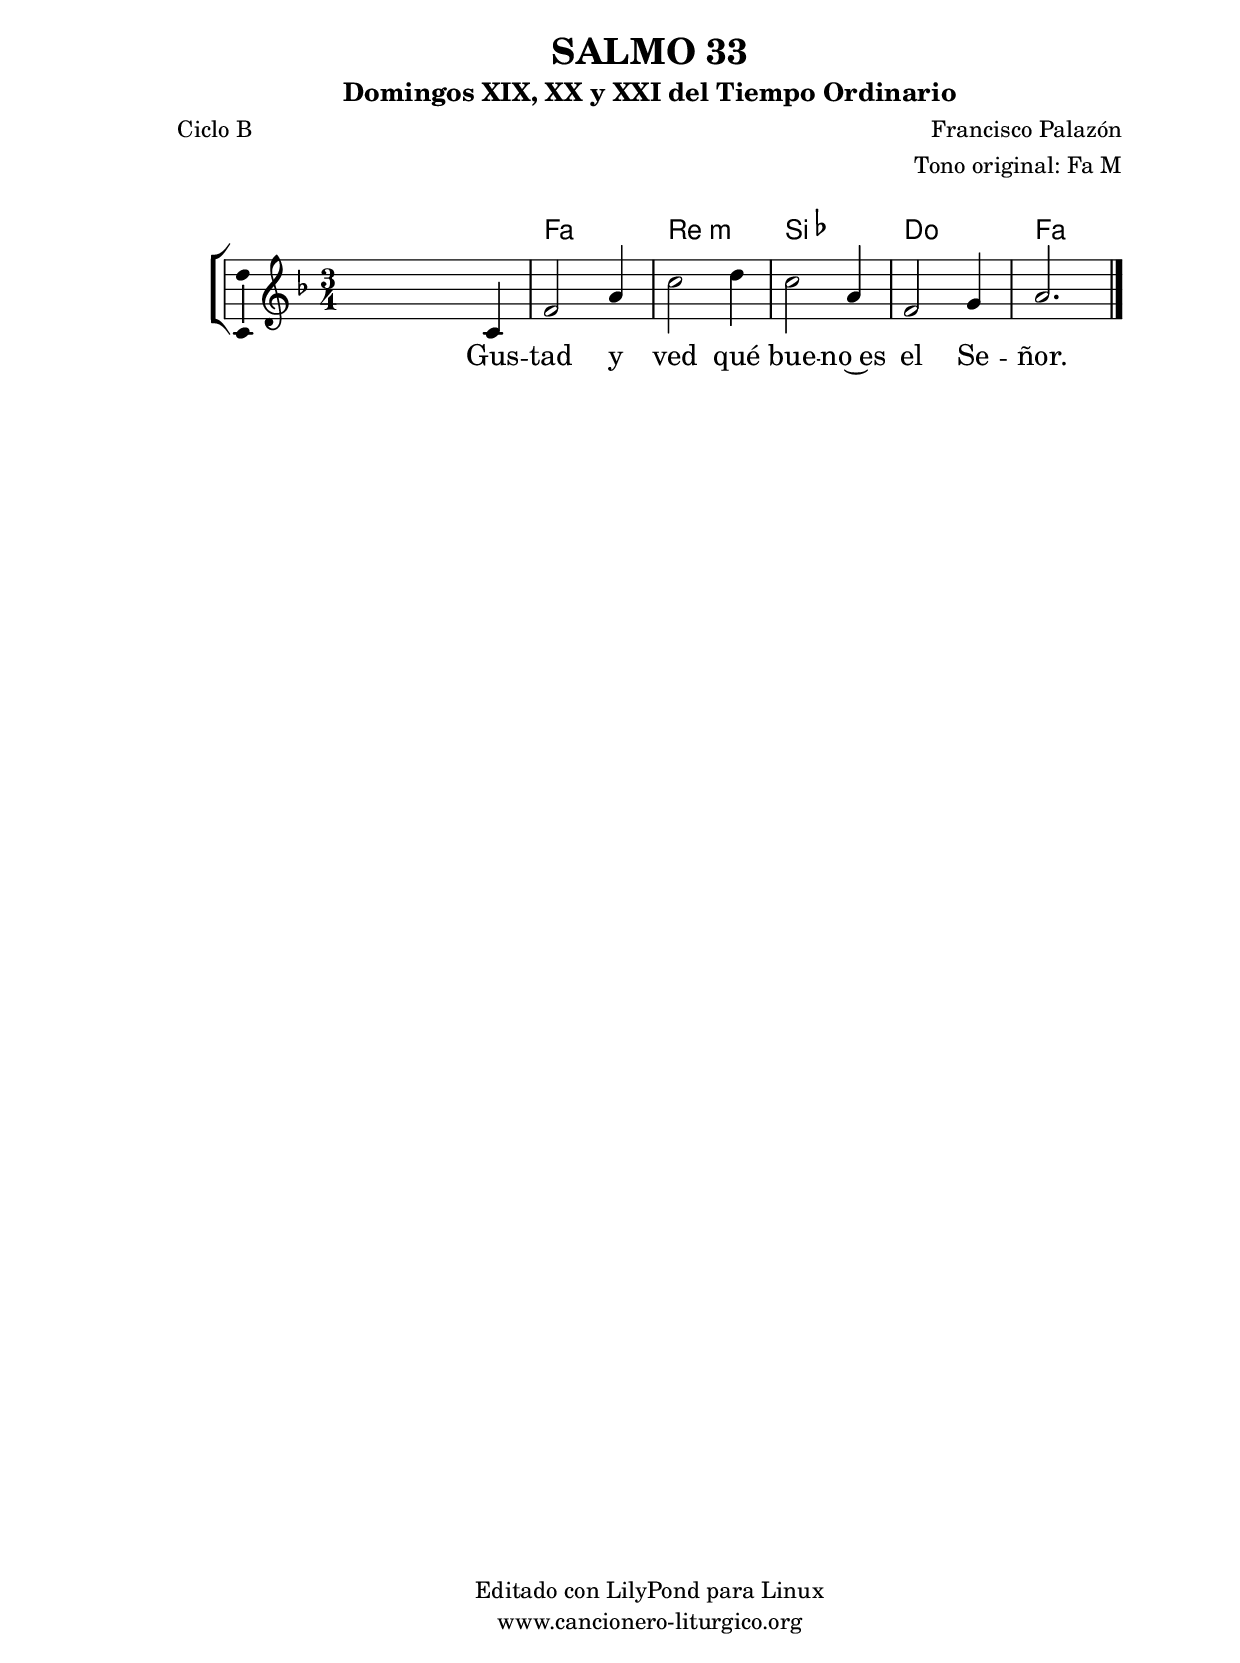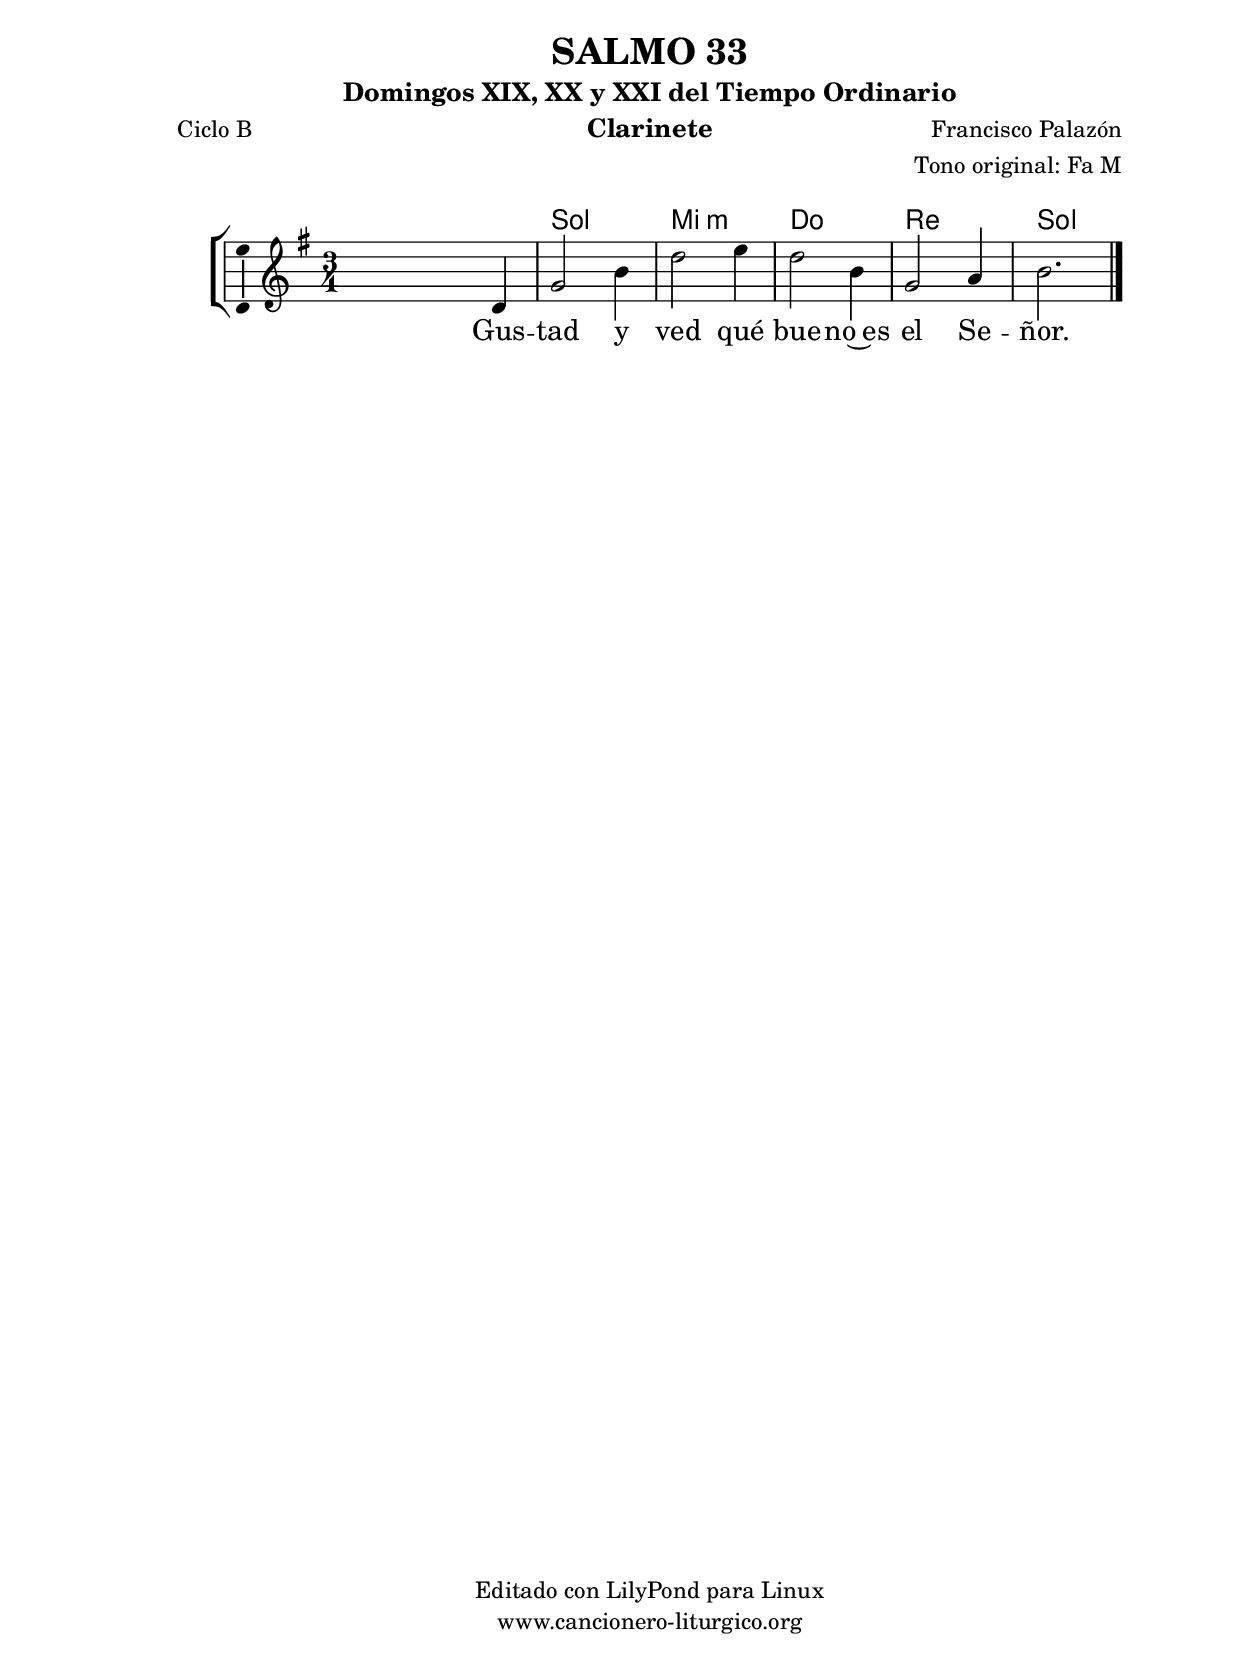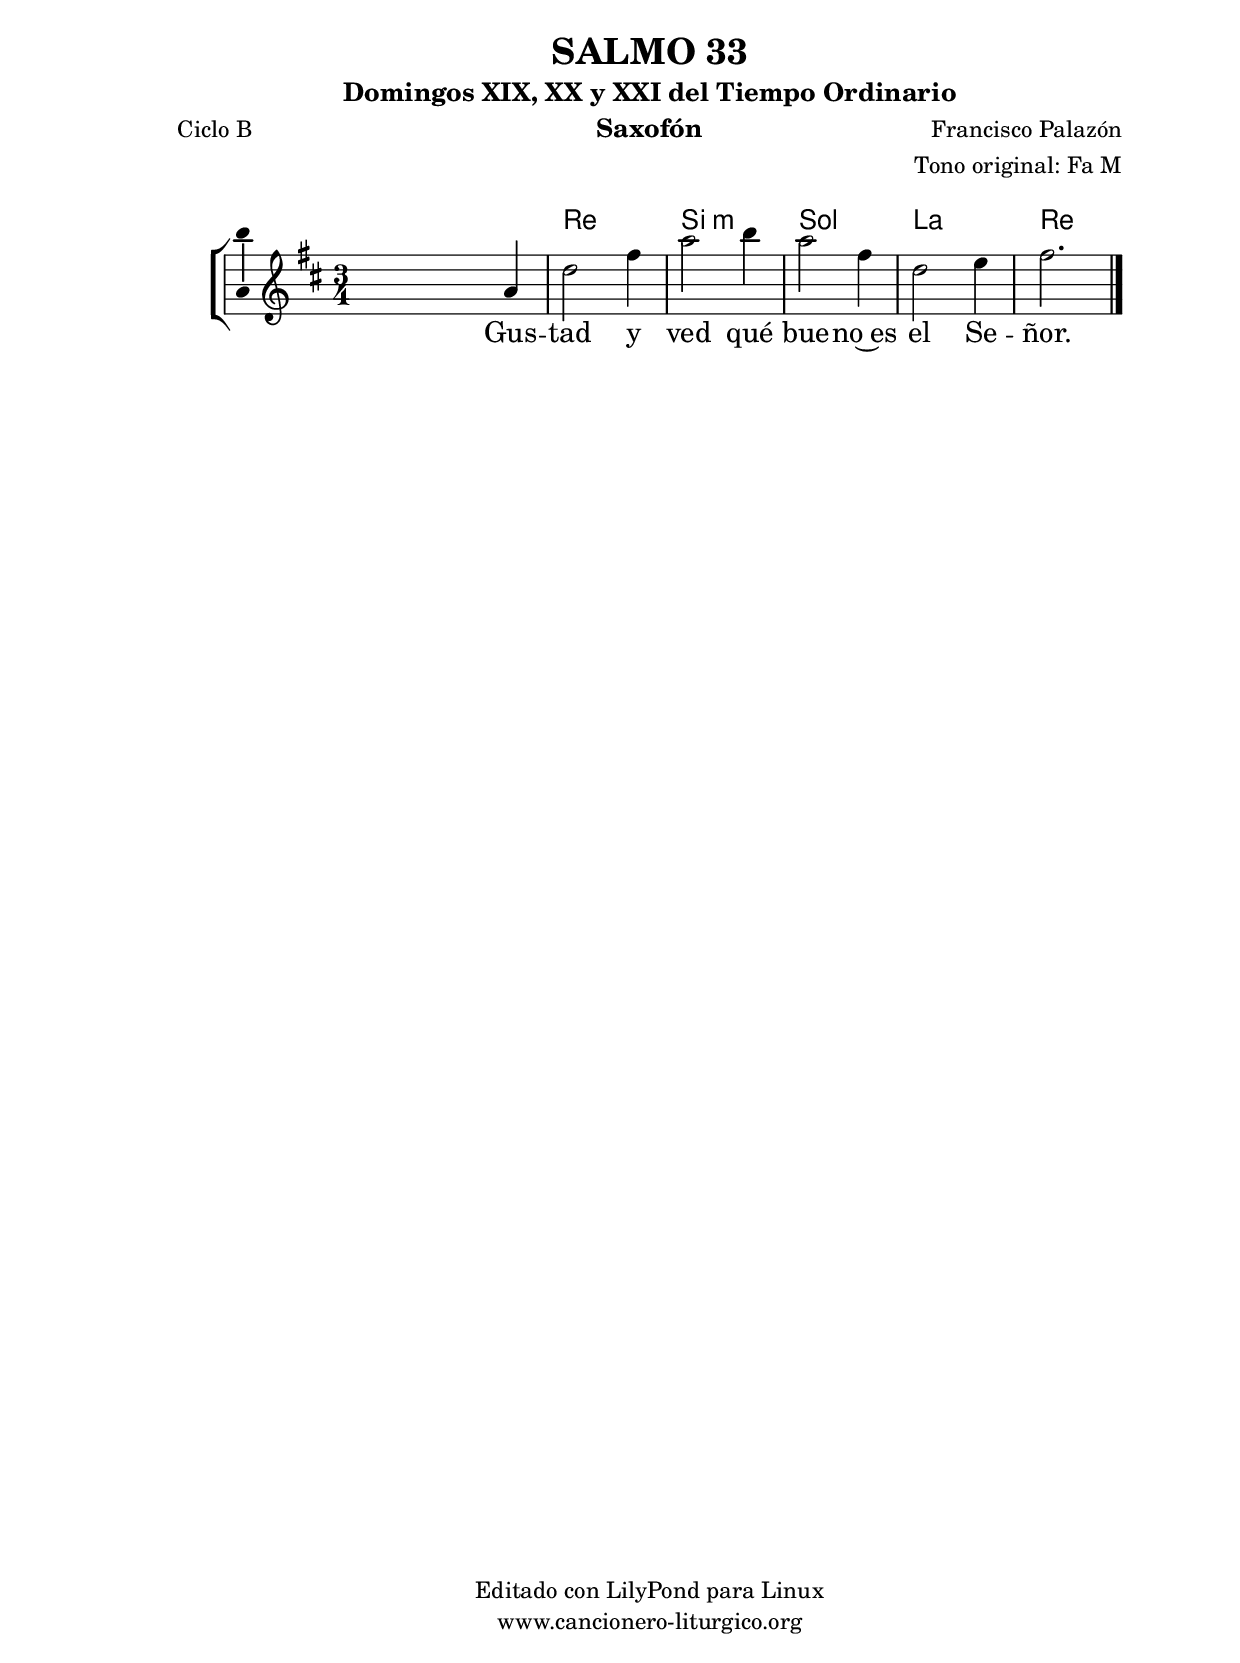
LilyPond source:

%
%para convertir .midi en .wav:
%timidity filename.midi -Ow -o finename.wav
%
%
%Para convertir de .wav a .mp3:
%lame -h -m j filename.wav
%
%
%para escuchar el midi:
%timidity nombrefichero.midi
%


%versión de lilypond para la que se ha escrito esta partitura:
\version "2.16.0"

	%Tamaño papel
	#(set-default-paper-size "a4")
	%Tamaño partitura
	#(set-global-staff-size 20)
	%No responde al pulsar sobre una nota
	#(ly:set-option 'point-and-click #f)

%parámetros del encabezamiento:
\header {
	title = "SALMO 33"
	subtitle = "Domingos XIX, XX y XXI del Tiempo Ordinario"
	composer = "Francisco Palazón"
	poet = "Ciclo B"
	meter = ""
	arranger = "Tono original: Fa M"
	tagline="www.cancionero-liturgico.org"
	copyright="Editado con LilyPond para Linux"
	tiempo = "Ordinario"
	usos = "Salmo"
	letra = "Gustad y ved qué bueno es el Señor."
	}

%parámetros asociados al papel:
\paper  {
	oddHeaderMarkup = \markup {\fill-line { \on-the-fly #not-first-page \fromproperty #'header:title \on-the-fly #not-first-page \fromproperty #'header:composer }}
	evenHeaderMarkup = \markup {\fill-line { \fromproperty #'header:composer \fromproperty #'header:title }}
	#(set-paper-size "a4")
	print-page-number = ##f
	first-page-number = 1
	print-first-page-number = ##f
%	head-separation = 3.0 \cm
	top-margin = 2.0 \cm
	bottom-margin = 0.5\cm
%%%	bottom-margin = -1.0\cm
	left-margin = 3.0 \cm
	line-width = 16.0 \cm 
	indent = 8\mm
	interscoreline = 2.\mm
	between-system-space = 15\mm
%	para que las partituras no llenen la hoja:
	ragged-bottom = ##t
%	idem para la última hoja:
	ragged-last-bottom = ##f
%	para que las partituras llenen el ancho del papel:
	ragged-last = ##f
	after-title-space = 2.5 \cm
%page-count=1
%system-count=8

	%Flexible Vertical Spacing
%	markup-markup-spacing =
%	#'((basic-distance . 15) (minimum-distance . 15) (padding . 3))
	markup-system-spacing =
	#'((basic-distance . 15) (minimum-distance . 15) (padding . 3))
	system-system-spacing =
	#'((basic-distance . 15) (minimum-distance . 15) (padding . 3))
	score-system-spacing =
	#'((basic-distance . 15) (minimum-distance . 15) (padding . 5))
%	top-system-spacing = % header
%	#'((basic-distance . 8) (minimum-distance . 0) (padding . 3))
%	top-markup-spacing =
%	#'((basic-distance . 20) (minimum-distance . 20) (padding . 3))
	last-bottom-spacing = % footer
	#'((basic-distance . 5) (minimum-distance . 5) (padding . 3))
%	score-markup-spacing =
%	#'((basic-distance . 16) (minimum-distance . 13) (padding . 3))

	}


%parámetros que afectan a toda la partitura:
global =  {
	%clave de sol (G):
	\clef G
	%armadura:
%	\transpose a c'
	\key f \major
	\tempo 4=120
	\set Score.tempoHideNote = ##t
	}


acordes = {
	\italianChords
	\chordmode {
%	\transpose a c'
{
s2.
f2. d:m bes c f

	}
	}
}


melodia = 
%	\transpose a c'
{
	\relative c'{
	\time 3/4

s2 c4
f2 a4
c2 d4
c2 a4
f2 g4
a2.

	\bar "|."
	}
	}


texto = \lyricmode {
Gus -- tad y ved qué bue -- no~es el Se -- ñor.
	}


acordesStaff = \context ChordNames = acordesStaff <<
	\set chordChanges = ##t
	\acordes
	>>


vozStaff = \context Voice = vozStaff
\with {\consists "Ambitus_engraver"}
<<
%	\set Staff.instrumentName = ""
%	\set Staff.shortInstrumentName = ""
%	\set Staff.midiInstrument = #"clarinet"
%	\set Staff.midiInstrument = #"cello"
%	\set Staff.midiInstrument = #"flute"
	\set Staff.midiInstrument = #"electric guitar (jazz)"
%	\set Staff.midiInstrument = #"english horn"
%	\set Staff.midiInstrument = #"violin"
%	\set Staff.midiInstrument = #"glockenspiel"
	\set Staff.midiMinimumVolume = #0.7
	\set Staff.midiMaximumVolume = #0.9
	\global
	\melodia
	>>


textoStaff = \context Lyrics = textoStaff <<
	\lyricsto vozStaff \texto
	>>

\book {
	\score {
		\context ChoirStaff {
			\override StaffGroup.SystemStartBracket #'collapse-height = #1
			\override Score.SystemStartBar #'collapse-height = #1
			<<
			\acordesStaff
			\vozStaff
			\textoStaff
			>>
			}
		\layout {
	    		\context {
				\Lyrics
				\override LyricText #'font-size = #2
				}
	   		 \context {
				\Score
				%fontSize = #3
				\override StaffSymbol #'staff-space = #(magstep +3)
				%\override Beam #'thickness = #0.55
				%\override SpacingSpanner #'spacing-increment = #1.0
				%\override Slur #'height-limit = #1.5
				}
			}
		}
	\score {
		\unfoldRepeats
		\context ChoirStaff {
			<<
			\acordesStaff
			\vozStaff
			>>
			}
		\midi {
	  		\context {
	  			\Score
				tempoWholesPerMinute = #(ly:make-moment 70 4)
				}
			}
		}
	}

%Partitura para clarinete
#(define output-suffix "C")
\book {
	\header{
		instrument = "Clarinete"
		}
	\score {
		\context ChoirStaff {
			\override StaffGroup.SystemStartBracket #'collapse-height = #1
			\override Score.SystemStartBar #'collapse-height = #1
\transpose c d
			<<
			\acordesStaff
			\vozStaff
			\textoStaff
			>>
			}
		\layout {
	    		\context {
				\Lyrics
				\override LyricText #'font-size = #2
				}
	   		 \context {
				\Score
				%fontSize = #3
				\override StaffSymbol #'staff-space = #(magstep +3)
				%\override Beam #'thickness = #0.55
				%\override SpacingSpanner #'spacing-increment = #1.0
				%\override Slur #'height-limit = #1.5
				}
			}
		}
	}

%Partitura para saxofón
#(define output-suffix "S")
\book {
	\header{
		instrument = "Saxofón"
		}
	\score {
		\context ChoirStaff {
			\override StaffGroup.SystemStartBracket #'collapse-height = #1
			\override Score.SystemStartBar #'collapse-height = #1
\transpose c a
			<<
			\acordesStaff
			\vozStaff
			\textoStaff
			>>
			}
		\layout {
	    		\context {
				\Lyrics
				\override LyricText #'font-size = #2
				}
	   		 \context {
				\Score
				%fontSize = #3
				\override StaffSymbol #'staff-space = #(magstep +3)
				%\override Beam #'thickness = #0.55
				%\override SpacingSpanner #'spacing-increment = #1.0
				%\override Slur #'height-limit = #1.5
				}
			}
		}
	}

